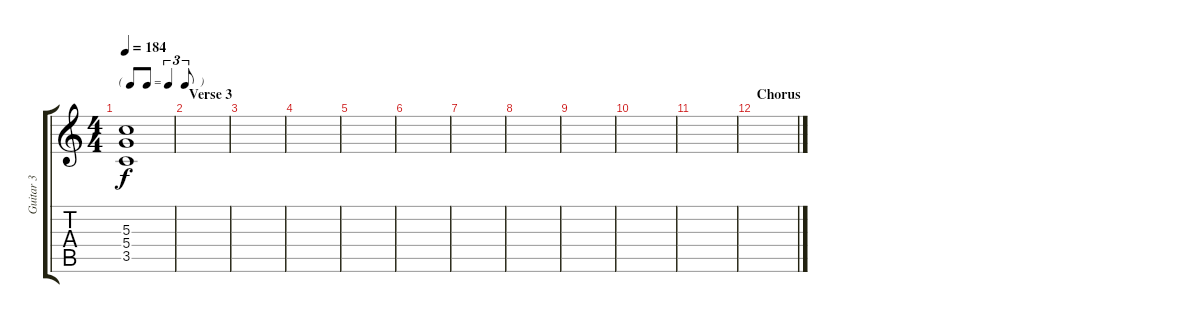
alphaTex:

\track ("Guitar 3" "Guitar 3") {instrument acousticguitarsteel}
\staff {score tabs}
\tuning (E4 B3 G3 D3 A2 E2) {hide}
\ts (4 4)
\tf triplet8th
\tempo 184
\clef g2
\ks c
(5.3{t} 5.4{t} 3.5{t}).1{dy f} |
\section ("" "Verse 3")
|
|
|
|
|
|
|
|
|
|
\section ("" "Chorus")
